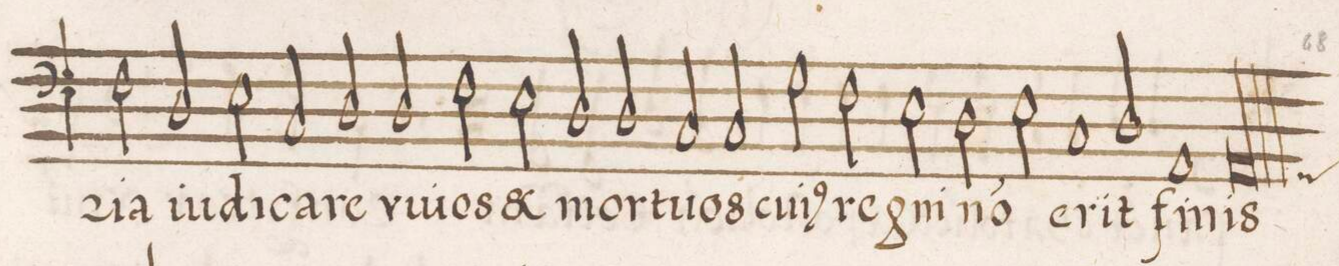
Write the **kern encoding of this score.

**kern	**text
*I"BASSVS	*
*clefF4	*
*k[]	*
*met(C|)	*
*M2/1	*
2F\	ria
2D/	iu-
=91-	=91-
2E\	-di-
2C/	-ca-
2D/	-re
2D/	vi-
=92-	=92-
2F\	-uos
2E\	(et)
2D/	mor-
2D/	-tu-
=93-	=93-
2C/	-os
2C/	cu-
2G\	-i(us)
2F\	re-
=94-	=94-
2E\	-gni
2D\	no(n)
2E\	.
1C/	e-
=95-	=95-
2D/	-rit
1AA/	fi-
=96-	=96-
*custos:AA	*
0AAl/	-nis
=97||	=97||
*-	*-
